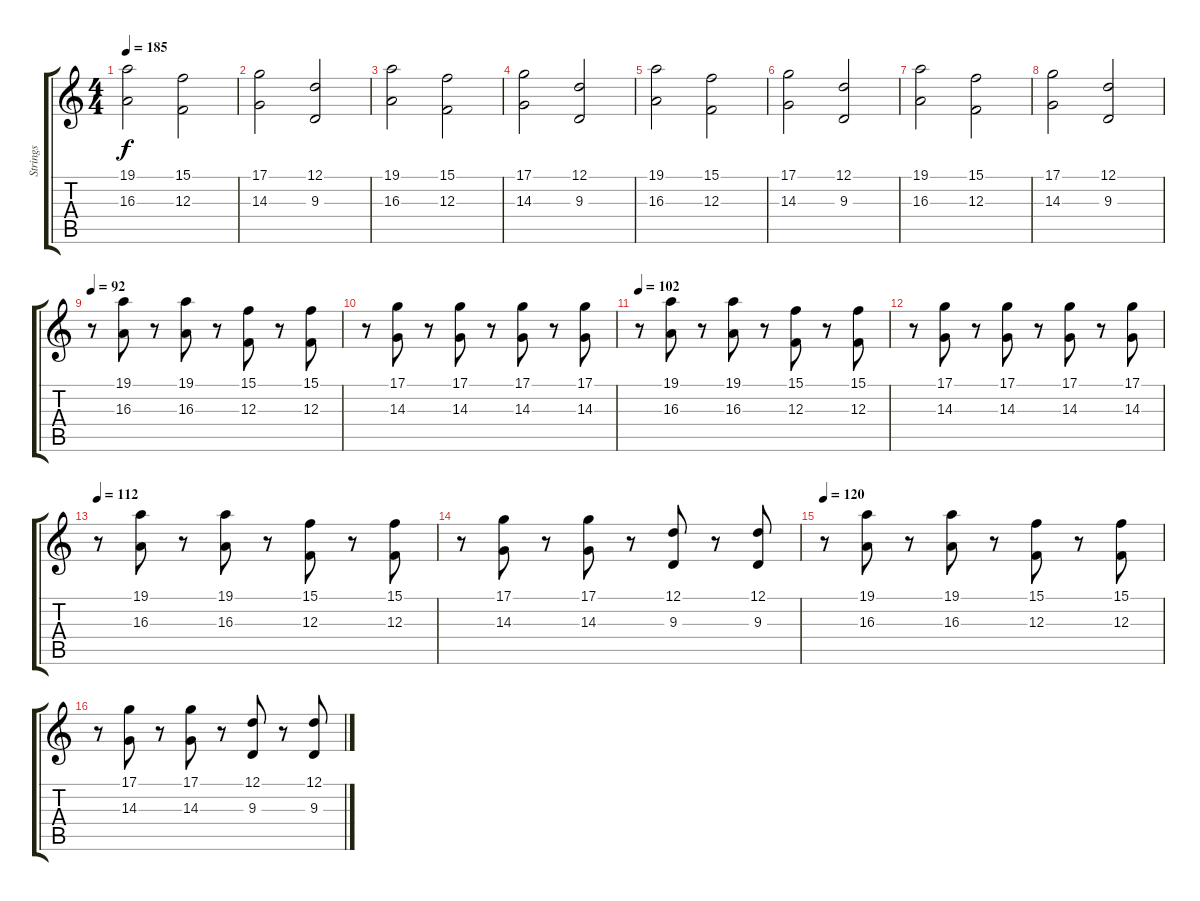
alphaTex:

\track ("Strings" "Strings") {instrument stringensemble1}
\staff {score tabs}
\tuning (D4 A3 F3 C3 G2 D2) {hide}
\ts (4 4)
\tempo 185
\clef g2
\ks c
(19.1 16.3).2{dy f} (15.1 12.3).2 |
(17.1 14.3).2 (12.1 9.3).2 |
(19.1 16.3).2 (15.1 12.3).2 |
(17.1 14.3).2 (12.1 9.3).2 |
(19.1 16.3).2 (15.1 12.3).2 |
(17.1 14.3).2 (12.1 9.3).2 |
(19.1 16.3).2 (15.1 12.3).2 |
(17.1 14.3).2 (12.1 9.3).2 |
\tempo 92
r.8 (19.1 16.3).8 r.8 (19.1 16.3).8 r.8 (15.1 12.3).8 r.8 (15.1 12.3).8 |
r.8 (17.1 14.3).8 r.8 (17.1 14.3).8 r.8 (17.1 14.3).8 r.8 (17.1 14.3).8 |
\tempo 102
r.8 (19.1 16.3).8 r.8 (19.1 16.3).8 r.8 (15.1 12.3).8 r.8 (15.1 12.3).8 |
r.8 (17.1 14.3).8 r.8 (17.1 14.3).8 r.8 (17.1 14.3).8 r.8 (17.1 14.3).8 |
\tempo 112
r.8 (19.1 16.3).8 r.8 (19.1 16.3).8 r.8 (15.1 12.3).8 r.8 (15.1 12.3).8 |
r.8 (17.1 14.3).8 r.8 (17.1 14.3).8 r.8 (12.1 9.3).8 r.8 (12.1 9.3).8 |
\tempo 120
r.8 (19.1 16.3).8 r.8 (19.1 16.3).8 r.8 (15.1 12.3).8 r.8 (15.1 12.3).8 |
r.8 (17.1 14.3).8 r.8 (17.1 14.3).8 r.8 (12.1 9.3).8 r.8 (12.1 9.3).8
